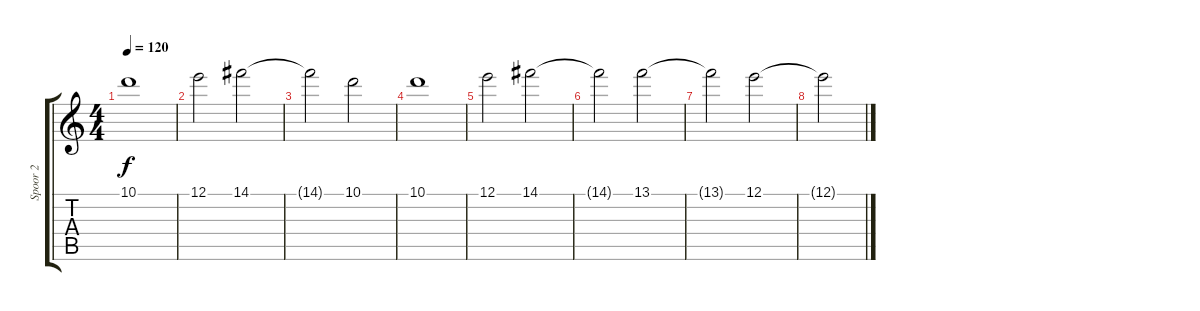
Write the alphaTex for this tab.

\track ("Spoor 2" "Spoor 2") {instrument distortionguitar}
\staff {score tabs}
\tuning (E4 B3 G3 D3 A2 E2) {hide}
\ts (4 4)
\tempo 120
\clef g2
\ks c
10.1.1{dy f instrument guitarharmonics} |
12.1.2 14.1.2 |
14.1{t}.2 10.1.2 |
10.1.1 |
12.1.2 14.1.2 |
14.1{t}.2 13.1.2 |
13.1{t}.2 12.1.2 |
12.1{t}.2
